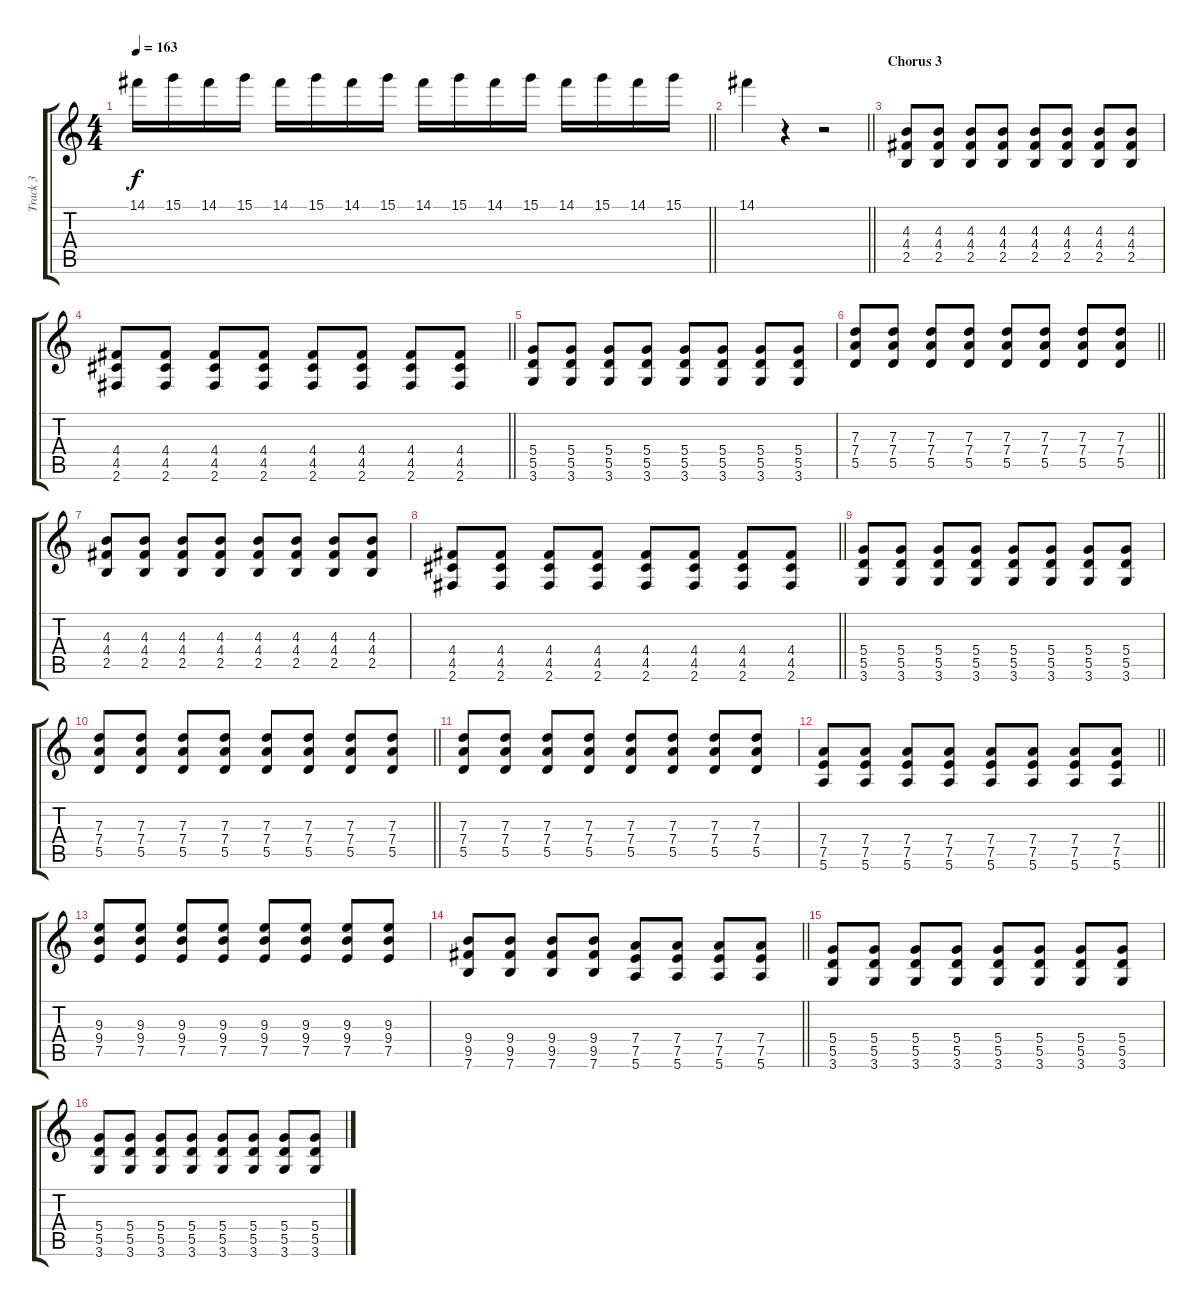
\track ("Track 3" "Track 3") {instrument distortionguitar}
\staff {score tabs}
\tuning (E4 B3 G3 D3 A2 E2) {hide}
\ts (4 4)
\tempo 163
\clef g2
\barLineRight lightlight
\ks c
14.1.16{dy f} 15.1.16 14.1.16 15.1.16 14.1.16 15.1.16 14.1.16 15.1.16 14.1.16 15.1.16 14.1.16 15.1.16 14.1.16 15.1.16 14.1.16 15.1.16 |
\barLineRight lightlight
14.1.4 r.4 r.2 |
\section ("" "Chorus 3")
(4.3 4.4 2.5).8 (4.3 4.4 2.5).8 (4.3 4.4 2.5).8 (4.3 4.4 2.5).8 (4.3 4.4 2.5).8 (4.3 4.4 2.5).8 (4.3 4.4 2.5).8 (4.3 4.4 2.5).8 |
\barLineRight lightlight
(4.4 4.5 2.6).8 (4.4 4.5 2.6).8 (4.4 4.5 2.6).8 (4.4 4.5 2.6).8 (4.4 4.5 2.6).8 (4.4 4.5 2.6).8 (4.4 4.5 2.6).8 (4.4 4.5 2.6).8 |
(5.4 5.5 3.6).8 (5.4 5.5 3.6).8 (5.4 5.5 3.6).8 (5.4 5.5 3.6).8 (5.4 5.5 3.6).8 (5.4 5.5 3.6).8 (5.4 5.5 3.6).8 (5.4 5.5 3.6).8 |
\barLineRight lightlight
(7.3 7.4 5.5).8 (7.3 7.4 5.5).8 (7.3 7.4 5.5).8 (7.3 7.4 5.5).8 (7.3 7.4 5.5).8 (7.3 7.4 5.5).8 (7.3 7.4 5.5).8 (7.3 7.4 5.5).8 |
(4.3 4.4 2.5).8 (4.3 4.4 2.5).8 (4.3 4.4 2.5).8 (4.3 4.4 2.5).8 (4.3 4.4 2.5).8 (4.3 4.4 2.5).8 (4.3 4.4 2.5).8 (4.3 4.4 2.5).8 |
\barLineRight lightlight
(4.4 4.5 2.6).8 (4.4 4.5 2.6).8 (4.4 4.5 2.6).8 (4.4 4.5 2.6).8 (4.4 4.5 2.6).8 (4.4 4.5 2.6).8 (4.4 4.5 2.6).8 (4.4 4.5 2.6).8 |
(5.4 5.5 3.6).8 (5.4 5.5 3.6).8 (5.4 5.5 3.6).8 (5.4 5.5 3.6).8 (5.4 5.5 3.6).8 (5.4 5.5 3.6).8 (5.4 5.5 3.6).8 (5.4 5.5 3.6).8 |
\barLineRight lightlight
(7.3 7.4 5.5).8 (7.3 7.4 5.5).8 (7.3 7.4 5.5).8 (7.3 7.4 5.5).8 (7.3 7.4 5.5).8 (7.3 7.4 5.5).8 (7.3 7.4 5.5).8 (7.3 7.4 5.5).8 |
(7.3 7.4 5.5).8 (7.3 7.4 5.5).8 (7.3 7.4 5.5).8 (7.3 7.4 5.5).8 (7.3 7.4 5.5).8 (7.3 7.4 5.5).8 (7.3 7.4 5.5).8 (7.3 7.4 5.5).8 |
\barLineRight lightlight
(7.4 7.5 5.6).8 (7.4 7.5 5.6).8 (7.4 7.5 5.6).8 (7.4 7.5 5.6).8 (7.4 7.5 5.6).8 (7.4 7.5 5.6).8 (7.4 7.5 5.6).8 (7.4 7.5 5.6).8 |
(9.3 9.4 7.5).8 (9.3 9.4 7.5).8 (9.3 9.4 7.5).8 (9.3 9.4 7.5).8 (9.3 9.4 7.5).8 (9.3 9.4 7.5).8 (9.3 9.4 7.5).8 (9.3 9.4 7.5).8 |
\barLineRight lightlight
(9.4 9.5 7.6).8 (9.4 9.5 7.6).8 (9.4 9.5 7.6).8 (9.4 9.5 7.6).8 (7.4 7.5 5.6).8 (7.4 7.5 5.6).8 (7.4 7.5 5.6).8 (7.4 7.5 5.6).8 |
(5.4 5.5 3.6).8 (5.4 5.5 3.6).8 (5.4 5.5 3.6).8 (5.4 5.5 3.6).8 (5.4 5.5 3.6).8 (5.4 5.5 3.6).8 (5.4 5.5 3.6).8 (5.4 5.5 3.6).8 |
(5.4 5.5 3.6).8 (5.4 5.5 3.6).8 (5.4 5.5 3.6).8 (5.4 5.5 3.6).8 (5.4 5.5 3.6).8 (5.4 5.5 3.6).8 (5.4 5.5 3.6).8 (5.4 5.5 3.6).8
